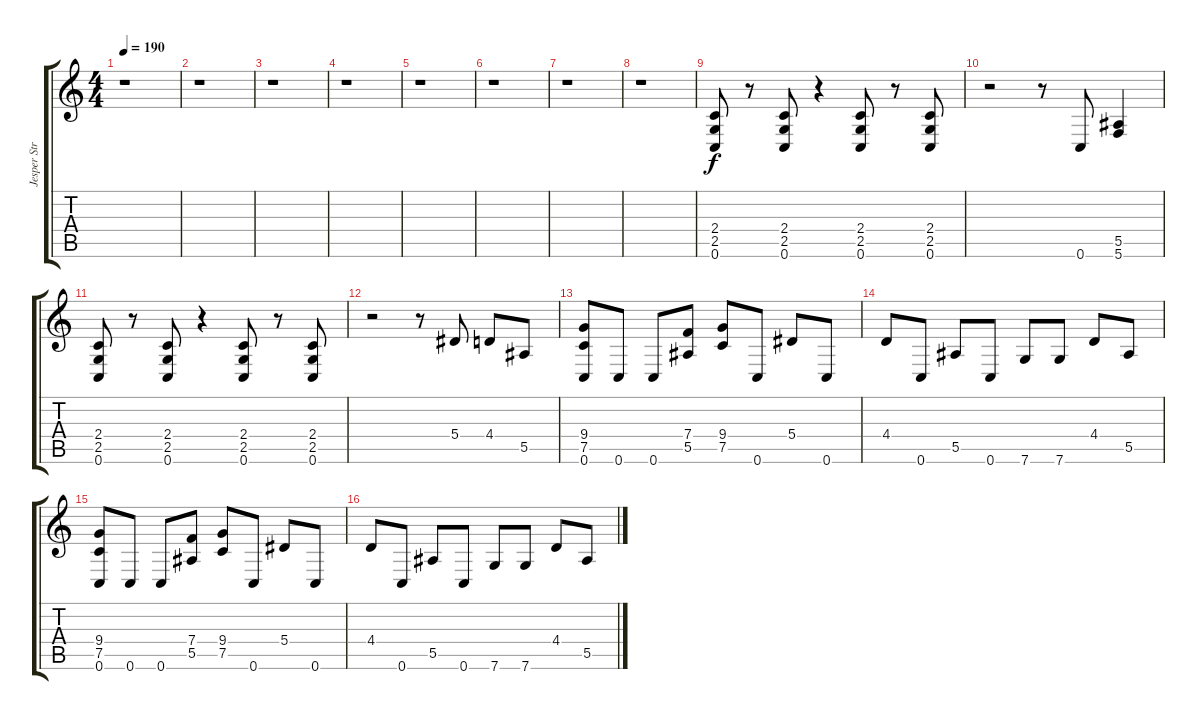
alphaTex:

\track ("Jesper Strömblad" "Jesper Str") {instrument distortionguitar}
\staff {score tabs}
\tuning (C4 G3 Eb3 Bb2 F2 C2) {hide}
\ts (4 4)
\tempo 190
\clef g2
\ks c
r.1{dy f instrument distortionguitar} |
r.1 |
r.1 |
r.1 |
r.1 |
r.1 |
r.1 |
r.1 |
(2.4 2.5 0.6).8 r.8 (2.4 2.5 0.6).8 r.4 (2.4 2.5 0.6).8 r.8 (2.4 2.5 0.6).8 |
r.2 r.8 0.6.8 (5.5 5.6).4 |
(2.4 2.5 0.6).8 r.8 (2.4 2.5 0.6).8 r.4 (2.4 2.5 0.6).8 r.8 (2.4 2.5 0.6).8 |
r.2 r.8 5.4.8 4.4.8 5.5.8 |
(9.4 7.5 0.6).8 0.6.8 0.6.8 (7.4 5.5).8 (9.4 7.5).8 0.6.8 5.4.8 0.6.8 |
4.4.8 0.6.8 5.5.8 0.6.8 7.6.8 7.6.8 4.4.8 5.5.8 |
(9.4 7.5 0.6).8 0.6.8 0.6.8 (7.4 5.5).8 (9.4 7.5).8 0.6.8 5.4.8 0.6.8 |
4.4.8 0.6.8 5.5.8 0.6.8 7.6.8 7.6.8 4.4.8 5.5.8
